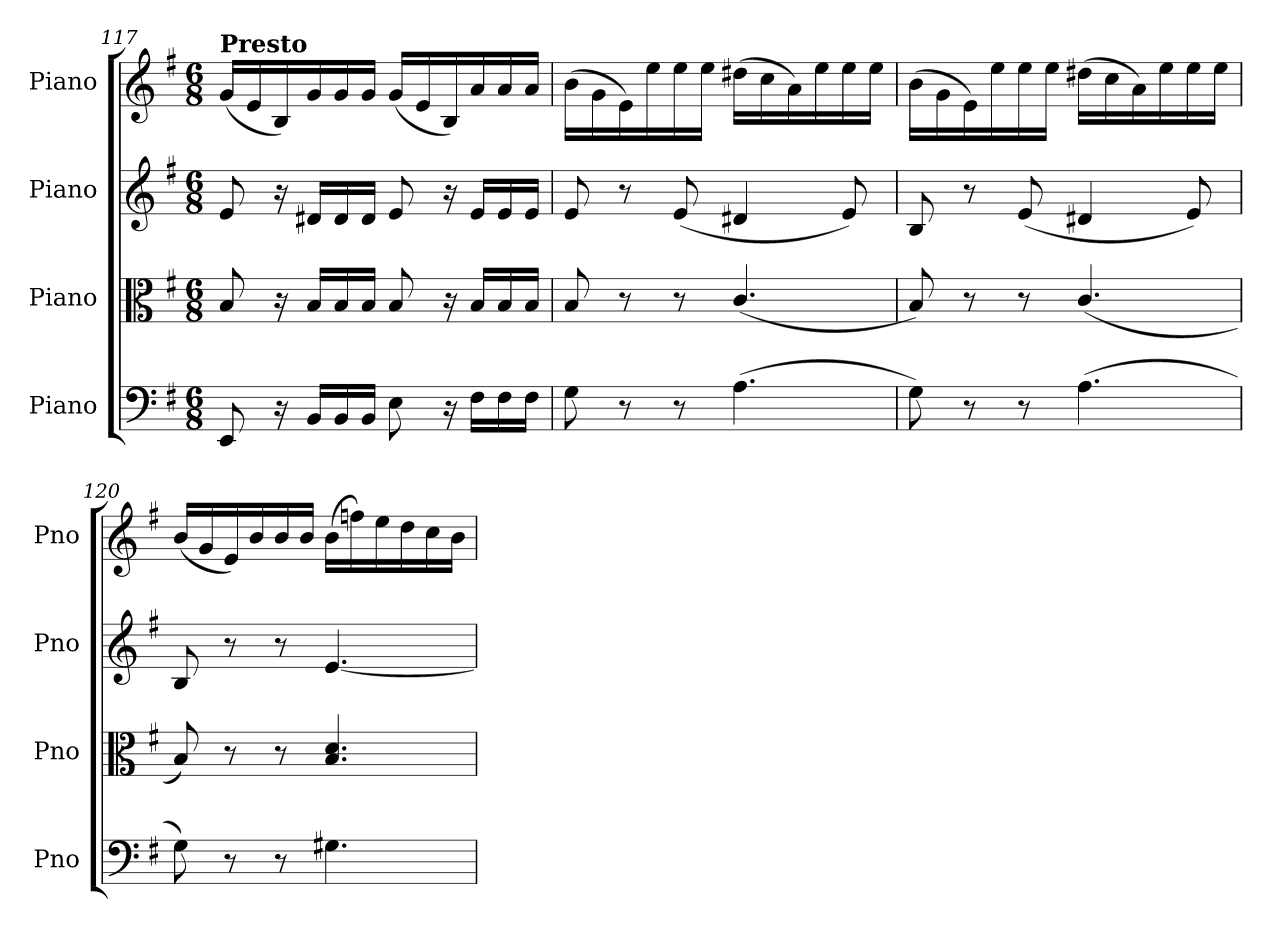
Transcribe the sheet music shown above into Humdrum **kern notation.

**kern	**kern	**kern	**kern
*part4	*part3	*part2	*part1
*staff4	*staff3	*staff2	*staff1
*I"Piano	*I"Piano	*I"Piano	*I"Piano
*I'Pno	*I'Pno	*I'Pno	*I'Pno
!!LO:PB:g=z
*clefF4	*clefC3	*clefG2	*clefG2
*k[f#]	*k[f#]	*k[f#]	*k[f#]
*M6/8	*M6/8	*M6/8	*M6/8
=117	=117	=117	=117
!	!	!	!LO:TX:a:B:t=Presto
8EE/	8B/	8e/	(16g/LL
.	.	.	16e/
16r	16r	16r	16B/)
16BB/LL	16B/LL	16d#X/LL	16g/
16BB/	16B/	16d#/	16g/
16BB/JJ	16B/JJ	16d#/JJ	16g/JJ
8E\	8B/	8e/	(16g/LL
.	.	.	16e/
16r	16r	16r	16B/)
16F#\LL	16B/LL	16e/LL	16a/
16F#\	16B/	16e/	16a/
16F#\JJ	16B/JJ	16e/JJ	16a/JJ
=118	=118	=118	=118
8G\	8B/	8e/	(16b\LL
.	.	.	16g\
8r	8r	8r	16e\)
.	.	.	16ee\
8r	8r	(8e/	16ee\
.	.	.	16ee\JJ
(4.A\	(4.c/	4d#X/	(16dd#X\LL
.	.	.	16cc\
.	.	.	16a\)
.	.	.	16ee\
.	.	8e/)	16ee\
.	.	.	16ee\JJ
=119	=119	=119	=119
8G\)	8B/)	8B/	(16b\LL
.	.	.	16g\
8r	8r	8r	16e\)
.	.	.	16ee\
8r	8r	(8e/	16ee\
.	.	.	16ee\JJ
(4.A\	(4.c/	4d#X/	(16dd#X\LL
.	.	.	16cc\
.	.	.	16a\)
.	.	.	16ee\
.	.	8e/)	16ee\
.	.	.	16ee\JJ
=120	=120	=120	=120
8G\)	8B/)	8B/	(16b/LL
.	.	.	16g/
8r	8r	8r	16e/)
.	.	.	16b/
8r	8r	8r	16b/
.	.	.	16b/JJ
4.G#X\	4.B/ 4.d/	[4.e/	(16b\LL
.	.	.	16ffn\)
.	.	.	16ee\
.	.	.	16dd\
.	.	.	16cc\
.	.	.	16b\JJ
=	=	=	=
*-	*-	*-	*-
